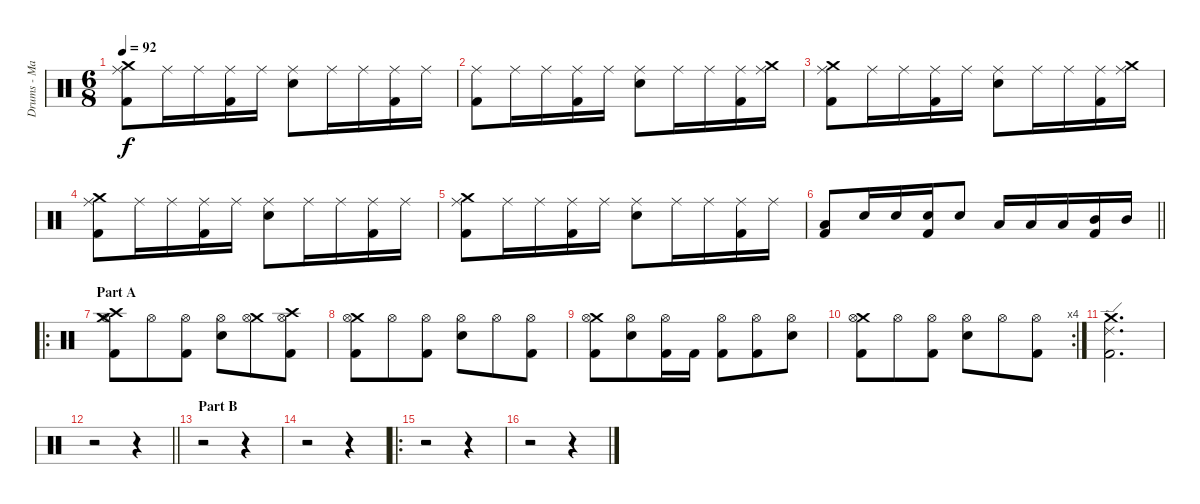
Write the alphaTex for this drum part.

\track ("Drums - Martin Mendez" "Drums - Ma") {instrument percussion}
\staff {score}
\articulation defaults
\ts (6 8)
\tempo 92
\clef neutral
\ks c
("Crash medium (hit)" "Ride (middle)" "Kick (hit) 2").8{dy f} "Ride (middle)".16 "Ride (middle)".16 ("Ride (middle)" "Kick (hit) 2").16 "Ride (middle)".16 ("Ride (middle)" "Snare (hit) 2").8 "Ride (middle)".16 "Ride (middle)".16 ("Ride (middle)" "Kick (hit) 2").16 "Ride (middle)".16 |
("Ride (middle)" "Kick (hit) 2").8 "Ride (middle)".16 "Ride (middle)".16 ("Ride (middle)" "Kick (hit) 2").16 "Ride (middle)".16 ("Ride (middle)" "Snare (hit) 2").8 "Ride (middle)".16 "Ride (middle)".16 ("Ride (middle)" "Kick (hit) 2").16 ("Crash medium (hit)" "Ride (middle)").16 |
("Crash medium (hit)" "Ride (middle)" "Kick (hit) 2").8 "Ride (middle)".16 "Ride (middle)".16 ("Ride (middle)" "Kick (hit) 2").16 "Ride (middle)".16 ("Ride (middle)" "Snare (hit) 2").8 "Ride (middle)".16 "Ride (middle)".16 ("Ride (middle)" "Kick (hit) 2").16 ("Crash medium (hit)" "Ride (middle)").16 |
("Crash medium (hit)" "Ride (middle)" "Kick (hit) 2").8 "Ride (middle)".16 "Ride (middle)".16 ("Ride (middle)" "Kick (hit) 2").16 "Ride (middle)".16 ("Ride (middle)" "Snare (hit) 2").8 "Ride (middle)".16 "Ride (middle)".16 ("Ride (middle)" "Kick (hit) 2").16 "Ride (middle)".16 |
("Crash medium (hit)" "Ride (middle)" "Kick (hit) 2").8 "Ride (middle)".16 "Ride (middle)".16 ("Ride (middle)" "Kick (hit) 2").16 "Ride (middle)".16 ("Ride (middle)" "Snare (hit) 2").8 "Ride (middle)".16 "Ride (middle)".16 ("Ride (middle)" "Kick (hit) 2").16 "Ride (middle)".16 |
\barLineRight lightlight
("Low Tom (hit)" "Kick (hit) 2").8 "Snare (hit) 2".16 "Snare (hit) 2".16 ("Snare (hit) 2" "Kick (hit) 2").16 "Snare (hit) 2".8 "Low Tom (hit)".16 "Low Tom (hit)".16 "Low Tom (hit)".16 ("Mid Tom (hit)" "Kick (hit) 2").16 "Mid Tom (hit)".16 |
\ro
\section ("" "Part A")
("Crash medium (hit)" "Crash high (hit)" "Hi-Hat (open)" "Kick (hit) 2").8 "Hi-Hat (open)".8 ("Hi-Hat (open)" "Kick (hit) 2").8 ("Hi-Hat (open)" "Snare (hit) 2").8 ("Crash medium (hit)" "Hi-Hat (open)").8 ("Crash high (hit)" "Hi-Hat (open)" "Kick (hit) 2").8 |
("Crash medium (hit)" "Hi-Hat (open)" "Kick (hit) 2").8 "Hi-Hat (open)".8 ("Hi-Hat (open)" "Kick (hit) 2").8 ("Hi-Hat (open)" "Snare (hit) 2").8 "Hi-Hat (open)".8 ("Hi-Hat (open)" "Kick (hit) 2").8 |
("Crash medium (hit)" "Hi-Hat (open)" "Kick (hit) 2").8 ("Hi-Hat (open)" "Snare (hit) 2").8 ("Hi-Hat (open)" "Kick (hit) 2").16 "Kick (hit) 2".16 ("Hi-Hat (open)" "Kick (hit) 2").8 ("Hi-Hat (open)" "Kick (hit) 2").8 ("Hi-Hat (open)" "Snare (hit) 2").8 |
\rc 4
("Crash medium (hit)" "Hi-Hat (open)" "Kick (hit) 2").8 "Hi-Hat (open)".8 ("Hi-Hat (open)" "Kick (hit) 2").8 ("Hi-Hat (open)" "Snare (hit) 2").8 "Hi-Hat (open)".8 ("Hi-Hat (open)" "Kick (hit) 2").8 |
("Crash medium (hit)" "Ride (edge) 2" "Kick (hit) 2").2{d} |
\barLineRight lightlight
r.2 r.4 |
\section ("" "Part B")
r.2 r.4 |
r.2 r.4 |
\ro
r.2 r.4 |
r.2 r.4
